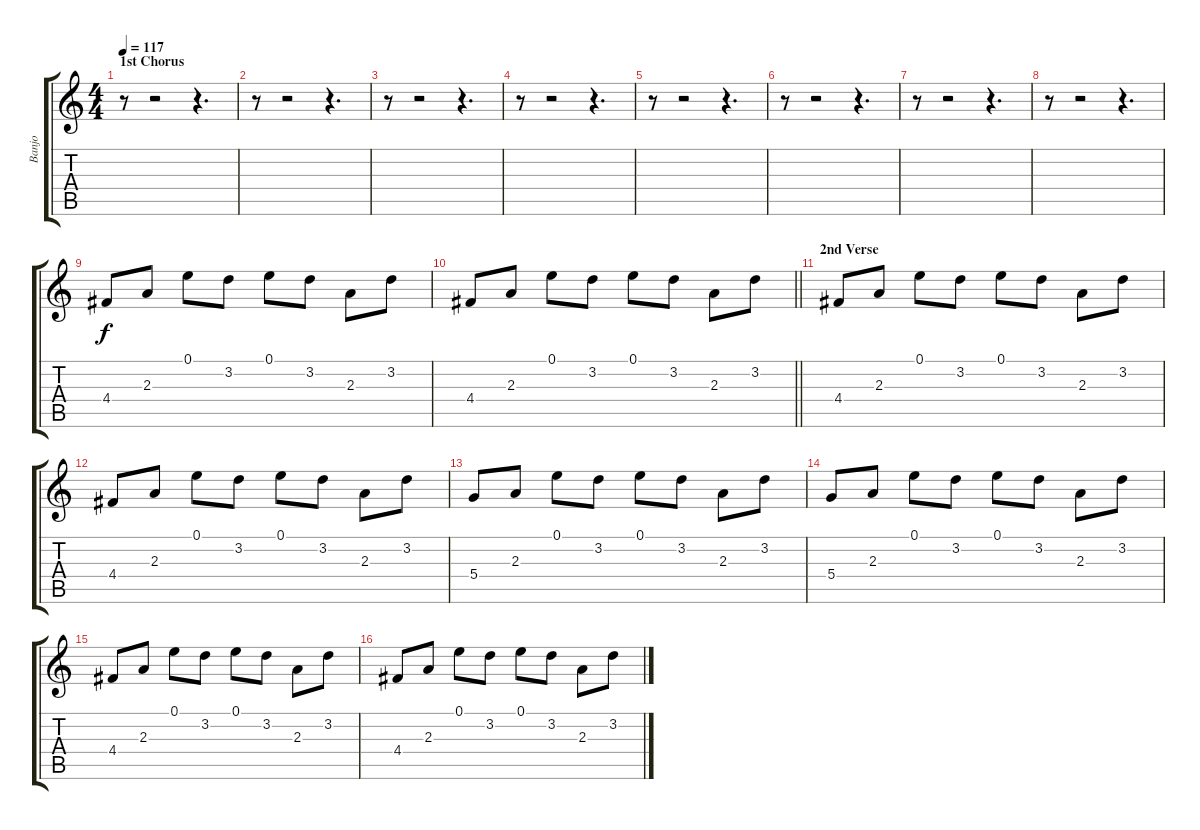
\track ("Banjo" "Banjo") {instrument banjo}
\staff {score tabs}
\tuning (E4 B3 G3 D3 A2 E2) {hide}
\displaytranspose 12
\ts (4 4)
\section ("" "1st Chorus")
\tempo 117
\clef g2
\ks c
r.8{dy f} r.2 r.4{d} |
r.8 r.2 r.4{d} |
r.8 r.2 r.4{d} |
r.8 r.2 r.4{d} |
r.8 r.2 r.4{d} |
r.8 r.2 r.4{d} |
r.8 r.2 r.4{d} |
r.8 r.2 r.4{d} |
4.4.8{volume 5 balance 12} 2.3.8 0.1.8 3.2.8 0.1.8 3.2.8 2.3.8 3.2.8 |
\barLineRight lightlight
4.4.8 2.3.8 0.1.8 3.2.8 0.1.8 3.2.8 2.3.8 3.2.8 |
\section ("" "2nd Verse")
4.4.8 2.3.8 0.1.8 3.2.8 0.1.8 3.2.8 2.3.8 3.2.8 |
4.4.8 2.3.8 0.1.8 3.2.8 0.1.8 3.2.8 2.3.8 3.2.8 |
5.4.8 2.3.8 0.1.8 3.2.8 0.1.8 3.2.8 2.3.8 3.2.8 |
5.4.8 2.3.8 0.1.8 3.2.8 0.1.8 3.2.8 2.3.8 3.2.8 |
4.4.8 2.3.8 0.1.8 3.2.8 0.1.8 3.2.8 2.3.8 3.2.8 |
4.4.8 2.3.8 0.1.8 3.2.8 0.1.8 3.2.8 2.3.8 3.2.8
